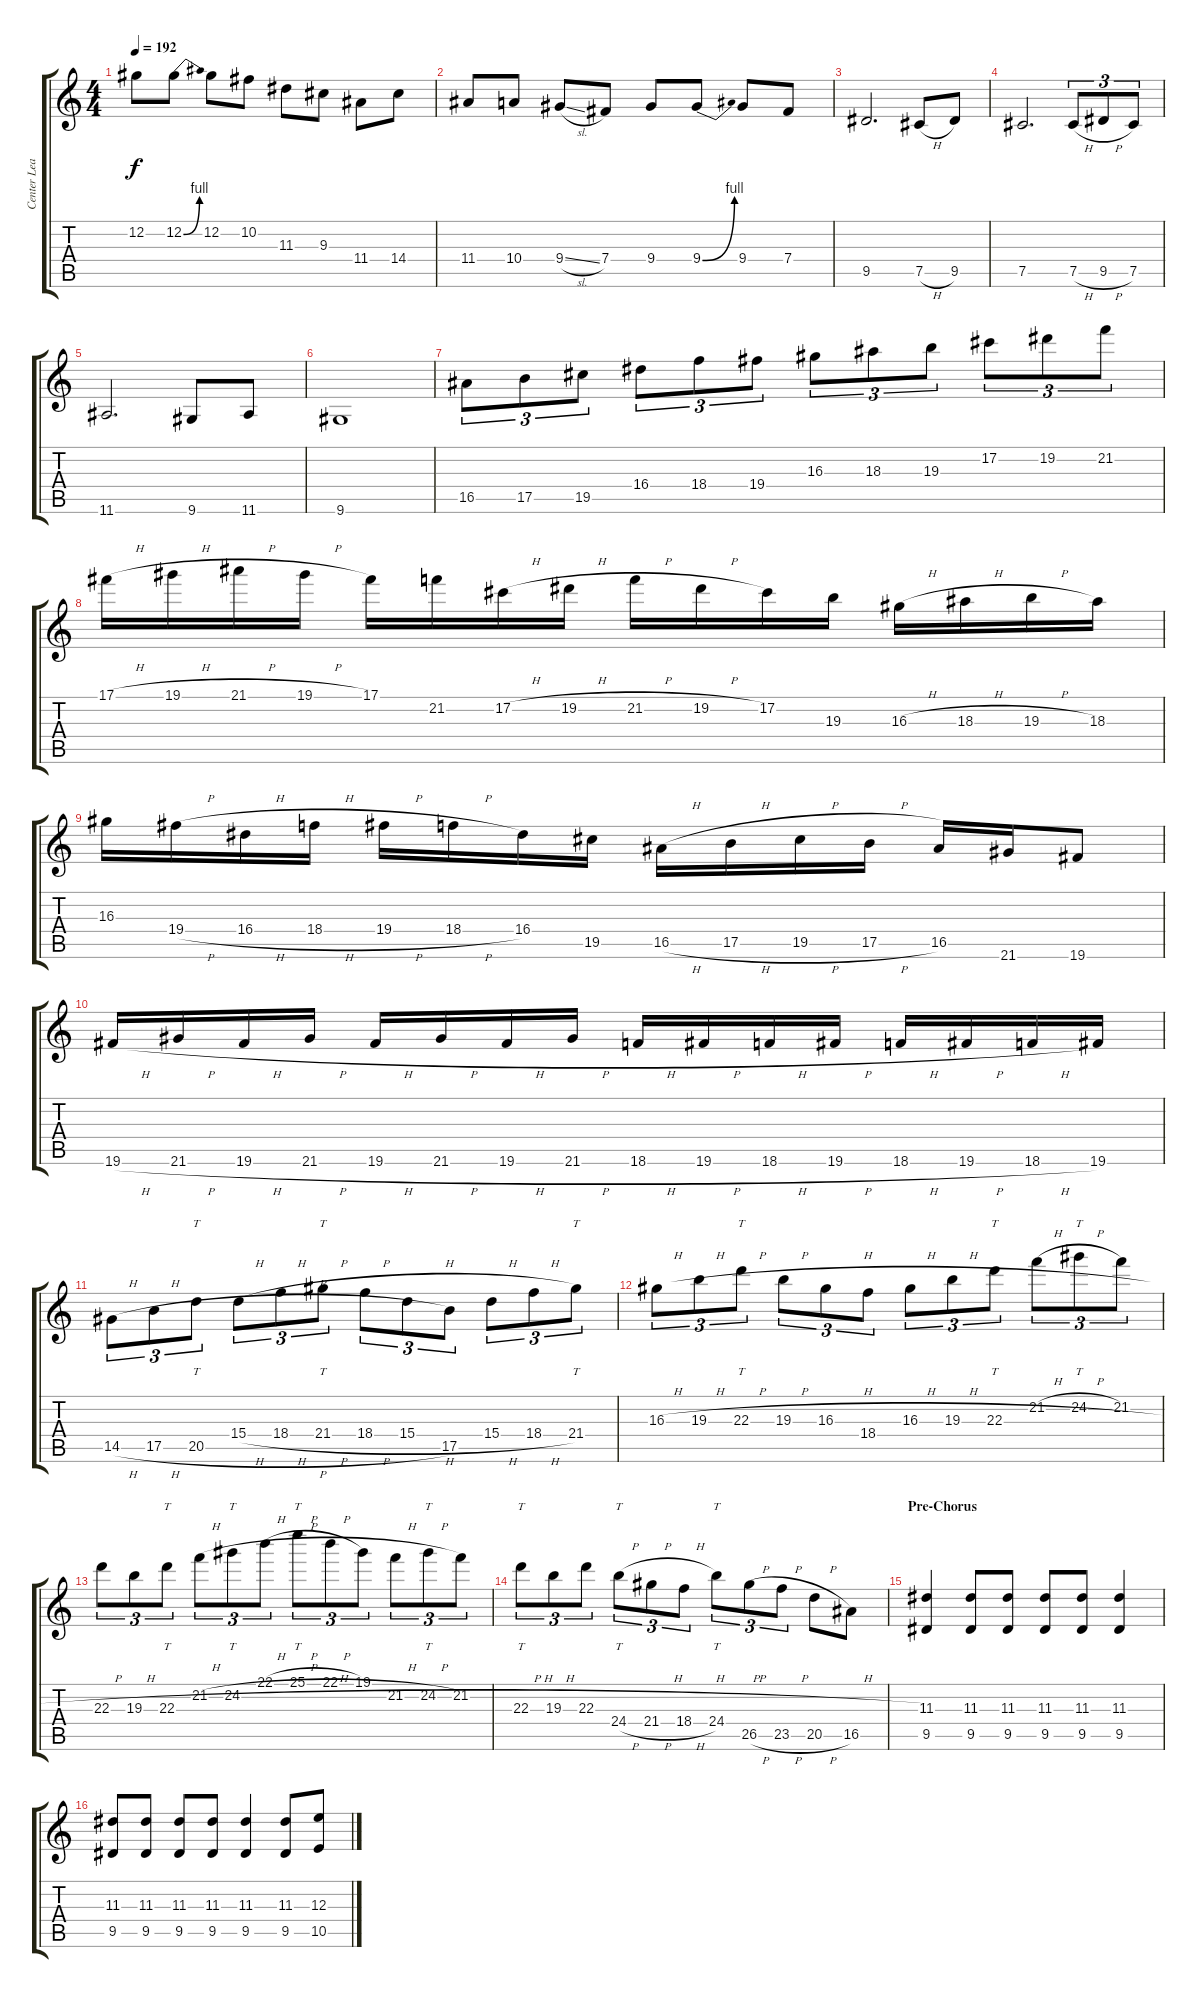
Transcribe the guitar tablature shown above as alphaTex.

\track ("Center Lead 1" "Center Lea") {instrument overdrivenguitar}
\staff {score tabs}
\tuning (Db4 Ab3 E3 B2 Gb2 B1) {hide}
\ts (4 4)
\tempo 192
\clef g2
\ks aminor
12.2.8{dy f} 12.2{be (bend 0 0 60 4)}.8 12.2.8 10.2.8 11.3.8 9.3.8 11.4.8 14.4.8 |
11.4.8 10.4.8 9.4{sl}.8 7.4.8 9.4.8 9.4{be (bend 0 0 60 4)}.8 9.4.8 7.4.8 |
9.5.2{d} 7.5{h}.8 9.5.8 |
7.5.2{d} 7.5{h}.8{tu (3 2)} 9.5{h}.8{tu (3 2)} 7.5.8{tu (3 2)} |
11.6.2{d} 9.6.8 11.6.8 |
9.6.1 |
16.5.8{tu (3 2)} 17.5.8{tu (3 2)} 19.5.8{tu (3 2)} 16.4.8{tu (3 2)} 18.4.8{tu (3 2)} 19.4.8{tu (3 2)} 16.3.8{tu (3 2)} 18.3.8{tu (3 2)} 19.3.8{tu (3 2)} 17.2.8{tu (3 2)} 19.2.8{tu (3 2)} 21.2.8{tu (3 2)} |
17.1{h}.16 19.1{h}.16 21.1{h}.16 19.1{h}.16 17.1.16 21.2.16 17.2{h}.16 19.2{h}.16 21.2{h}.16 19.2{h}.16 17.2.16 19.3.16 16.3{h}.16 18.3{h}.16 19.3{h}.16 18.3.16 |
16.3.16 19.4{h}.16 16.4{h}.16 18.4{h}.16 19.4{h}.16 18.4{h}.16 16.4.16 19.5.16 16.5{h}.16 17.5{h}.16 19.5{h}.16 17.5{h}.16 16.5.16 21.6.16 19.6.8 |
19.6{h}.16 21.6{h}.16 19.6{h}.16 21.6{h}.16 19.6{h}.16 21.6{h}.16 19.6{h}.16 21.6{h}.16 18.6{h}.16 19.6{h}.16 18.6{h}.16 19.6{h}.16 18.6{h}.16 19.6{h}.16 18.6{h}.16 19.6.16 |
14.5{h}.8{tu (3 2)} 17.5{h}.8{tu (3 2)} 20.5{h}.8{tt tu (3 2)} 15.4{h}.8{tu (3 2)} 18.4{h}.8{tu (3 2)} 21.4{h}.8{tt tu (3 2)} 18.4{h}.8{tu (3 2)} 15.4{h}.8{tu (3 2)} 17.5.8{tu (3 2)} 15.4{h}.8{tu (3 2)} 18.4{h}.8{tu (3 2)} 21.4.8{tt tu (3 2)} |
16.3{h}.8{tu (3 2)} 19.3{h}.8{tu (3 2)} 22.3{h}.8{tt tu (3 2)} 19.3{h}.8{tu (3 2)} 16.3{h}.8{tu (3 2)} 18.4.8{tu (3 2)} 16.3{h}.8{tu (3 2)} 19.3{h}.8{tu (3 2)} 22.3{h}.8{tt tu (3 2)} 21.2{h}.8{tu (3 2)} 24.2{h}.8{tt tu (3 2)} 21.2.8{tu (3 2)} |
22.3{h}.8{tu (3 2)} 19.3{h}.8{tu (3 2)} 22.3{h}.8{tt tu (3 2)} 21.2{h}.8{tu (3 2)} 24.2{h}.8{tt tu (3 2)} 22.1{h}.8{tu (3 2)} 25.1{h}.8{tt tu (3 2)} 22.1{h}.8{tu (3 2)} 19.1.8{tu (3 2)} 21.2{h}.8{tu (3 2)} 24.2{h}.8{tt tu (3 2)} 21.2.8{tu (3 2)} |
22.3{h}.8{tt tu (3 2)} 19.3{h}.8{tu (3 2)} 22.3{h}.8{tu (3 2)} 24.4{h}.8{tt tu (3 2)} 21.4{h}.8{tu (3 2)} 18.4{h}.8{tu (3 2)} 24.4.8{tt tu (3 2)} 26.5{h}.8{tu (3 2)} 23.5{h}.8{tu (3 2)} 20.5{h}.8 16.5.8 |
\section ("" "Pre-Chorus")
(11.3 9.5).4 (11.3 9.5).8 (11.3 9.5).8 (11.3 9.5).8 (11.3 9.5).8 (11.3 9.5).4 |
(11.3 9.5).8 (11.3 9.5).8 (11.3 9.5).8 (11.3 9.5).8 (11.3 9.5).4 (11.3 9.5).8 (12.3 10.5).8
